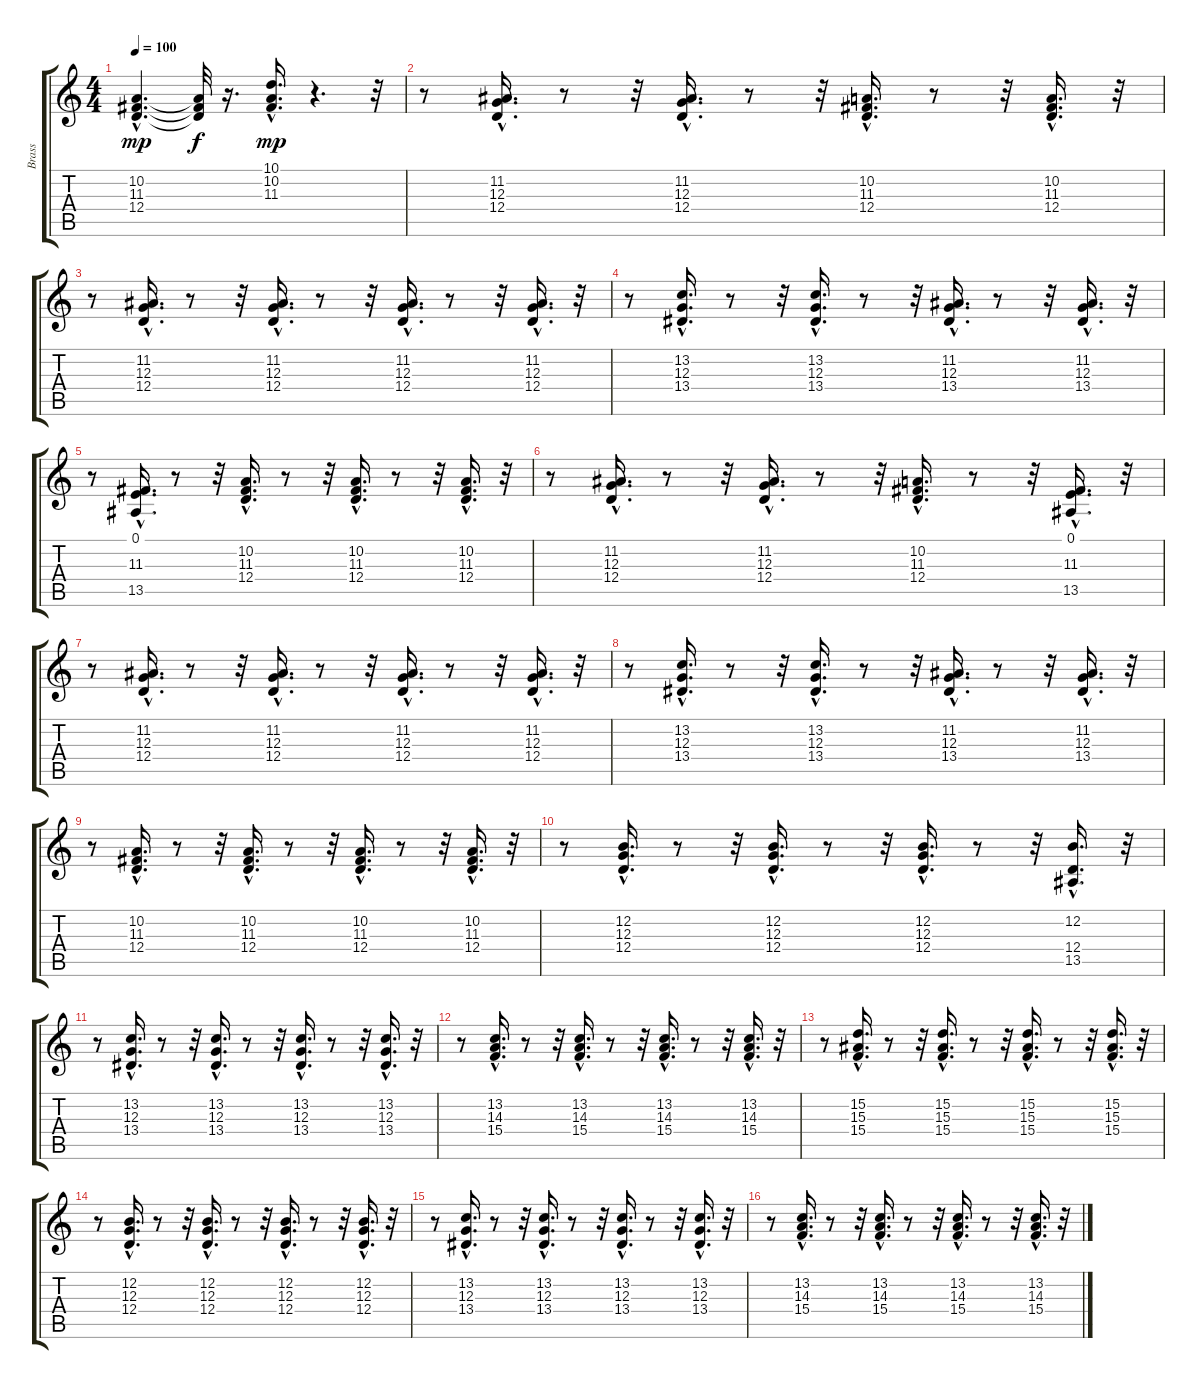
\track ("Brass" "Brass") {instrument brasssection}
\staff {score tabs}
\tuning (E4 B3 G3 D3 A2 E2) {hide}
\ts (4 4)
\tempo 100
\clef g2
\ks c
(10.2{hac} 11.3{hac} 12.4{hac}).4{d dy mp} (10.2{t} 11.3{t} 12.4{t}).32{dy f} r.16{d} (10.1{hac} 10.2{hac} 11.3{hac}).16{d dy mp} r.4{d} r.32 |
r.8 (11.2{hac} 12.3{hac} 12.4{hac}).16{d} r.8 r.32 (11.2{hac} 12.3{hac} 12.4{hac}).16{d} r.8 r.32 (10.2{hac} 11.3{hac} 12.4{hac}).16{d} r.8 r.32 (10.2{hac} 11.3{hac} 12.4{hac}).16{d} r.32 |
r.8 (11.2{hac} 12.3{hac} 12.4{hac}).16{d} r.8 r.32 (11.2{hac} 12.3{hac} 12.4{hac}).16{d} r.8 r.32 (11.2{hac} 12.3{hac} 12.4{hac}).16{d} r.8 r.32 (11.2{hac} 12.3{hac} 12.4{hac}).16{d} r.32 |
r.8 (13.2{hac} 12.3{hac} 13.4{hac}).16{d} r.8 r.32 (13.2{hac} 12.3{hac} 13.4{hac}).16{d} r.8 r.32 (11.2{hac} 12.3{hac} 13.4{hac}).16{d} r.8 r.32 (11.2{hac} 12.3{hac} 13.4{hac}).16{d} r.32 |
r.8 (0.1{hac} 11.3{hac} 13.5{hac}).16{d} r.8 r.32 (10.2{hac} 11.3{hac} 12.4{hac}).16{d} r.8 r.32 (10.2{hac} 11.3{hac} 12.4{hac}).16{d} r.8 r.32 (10.2{hac} 11.3{hac} 12.4{hac}).16{d} r.32 |
r.8 (11.2{hac} 12.3{hac} 12.4{hac}).16{d} r.8 r.32 (11.2{hac} 12.3{hac} 12.4{hac}).16{d} r.8 r.32 (10.2{hac} 11.3{hac} 12.4{hac}).16{d} r.8 r.32 (0.1{hac} 11.3{hac} 13.5{hac}).16{d} r.32 |
r.8 (11.2{hac} 12.3{hac} 12.4{hac}).16{d} r.8 r.32 (11.2{hac} 12.3{hac} 12.4{hac}).16{d} r.8 r.32 (11.2{hac} 12.3{hac} 12.4{hac}).16{d} r.8 r.32 (11.2{hac} 12.3{hac} 12.4{hac}).16{d} r.32 |
r.8 (13.2{hac} 12.3{hac} 13.4{hac}).16{d} r.8 r.32 (13.2{hac} 12.3{hac} 13.4{hac}).16{d} r.8 r.32 (11.2{hac} 12.3{hac} 13.4{hac}).16{d} r.8 r.32 (11.2{hac} 12.3{hac} 13.4{hac}).16{d} r.32 |
r.8 (10.2{hac} 11.3{hac} 12.4{hac}).16{d} r.8 r.32 (10.2{hac} 11.3{hac} 12.4{hac}).16{d} r.8 r.32 (10.2{hac} 11.3{hac} 12.4{hac}).16{d} r.8 r.32 (10.2{hac} 11.3{hac} 12.4{hac}).16{d} r.32 |
r.8 (12.2{hac} 12.3{hac} 12.4{hac}).16{d} r.8 r.32 (12.2{hac} 12.3{hac} 12.4{hac}).16{d} r.8 r.32 (12.2{hac} 12.3{hac} 12.4{hac}).16{d} r.8 r.32 (12.2{hac} 12.4{hac} 13.5{hac}).16{d} r.32 |
r.8 (13.2{hac} 12.3{hac} 13.4{hac}).16{d} r.8 r.32 (13.2{hac} 12.3{hac} 13.4{hac}).16{d} r.8 r.32 (13.2{hac} 12.3{hac} 13.4{hac}).16{d} r.8 r.32 (13.2{hac} 12.3{hac} 13.4{hac}).16{d} r.32 |
r.8 (13.2{hac} 14.3{hac} 15.4{hac}).16{d} r.8 r.32 (13.2{hac} 14.3{hac} 15.4{hac}).16{d} r.8 r.32 (13.2{hac} 14.3{hac} 15.4{hac}).16{d} r.8 r.32 (13.2{hac} 14.3{hac} 15.4{hac}).16{d} r.32 |
r.8 (15.2{hac} 15.3{hac} 15.4{hac}).16{d} r.8 r.32 (15.2{hac} 15.3{hac} 15.4{hac}).16{d} r.8 r.32 (15.2{hac} 15.3{hac} 15.4{hac}).16{d} r.8 r.32 (15.2{hac} 15.3{hac} 15.4{hac}).16{d} r.32 |
r.8 (12.2{hac} 12.3{hac} 12.4{hac}).16{d} r.8 r.32 (12.2{hac} 12.3{hac} 12.4{hac}).16{d} r.8 r.32 (12.2{hac} 12.3{hac} 12.4{hac}).16{d} r.8 r.32 (12.2{hac} 12.3{hac} 12.4{hac}).16{d} r.32 |
r.8 (13.2{hac} 12.3{hac} 13.4{hac}).16{d} r.8 r.32 (13.2{hac} 12.3{hac} 13.4{hac}).16{d} r.8 r.32 (13.2{hac} 12.3{hac} 13.4{hac}).16{d} r.8 r.32 (13.2{hac} 12.3{hac} 13.4{hac}).16{d} r.32 |
r.8 (13.2{hac} 14.3{hac} 15.4{hac}).16{d} r.8 r.32 (13.2{hac} 14.3{hac} 15.4{hac}).16{d} r.8 r.32 (13.2{hac} 14.3{hac} 15.4{hac}).16{d} r.8 r.32 (13.2{hac} 14.3{hac} 15.4{hac}).16{d} r.32
